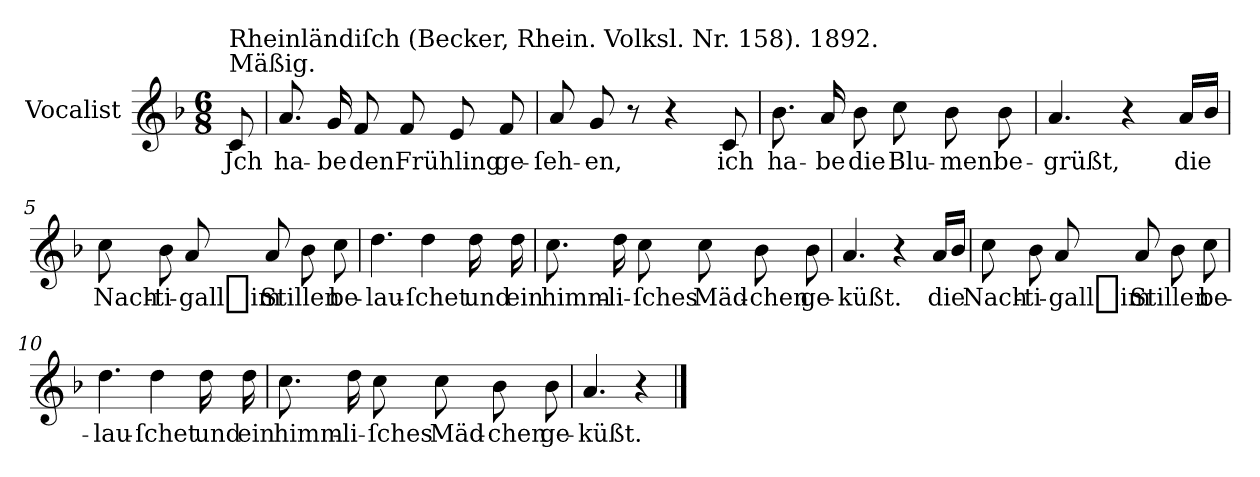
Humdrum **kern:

**kern	**text
*part1	*part1
*staff1	*staff1
*I"Vocalist	*
*k[b-]	*
*F:	*
*M6/8	*
=	=
!LO:TX:a:t=Mäßig.	!
!LO:TX:a:t=Rheinländiſch (Becker, Rhein. Volksl. Nr. 158). 1892.	!
8c	Jch
=1	=1
8.a	ha-
16g	-be
8f	den
8f	Frühling
8e	.
8f	ge-
=2	=2
8a	-ſeh-
8g	-en,
8r	.
4r	.
8c	ich
=3	=3
8.b-	ha-
16a	-be
8b-	die
8cc	Blu-
8b-	-men
8b-	be-
=4	=4
4.a	-grüßt,
4r	.
16aLL	die
16b-JJ	.
=5	=5
8cc	Nach-
8b-	-ti-
8a	-gall_im
8a	Stillen
8b-	.
8cc	be-
=6	=6
4.dd	-lau-
4dd	-ſchet
16dd	und
16dd	ein
=7	=7
8.cc	himm-
16dd	-li-
8cc	-ſches
8cc	Mäd-
8b-	-chen
8b-	ge-
=8	=8
4.a	-küßt.
4r	.
16aLL	die
16b-JJ	.
=9	=9
8cc	Nach-
8b-	-ti-
8a	-gall_im
8a	Stillen
8b-	.
8cc	be-
=10	=10
4.dd	-lau-
4dd	-ſchet
16dd	und
16dd	ein
=11	=11
8.cc	himm-
16dd	-li-
8cc	-ſches
8cc	Mäd-
8b-	-chen
8b-	ge-
=12	=12
4.a	-küßt.
4r	.
==	==
*-	*-
